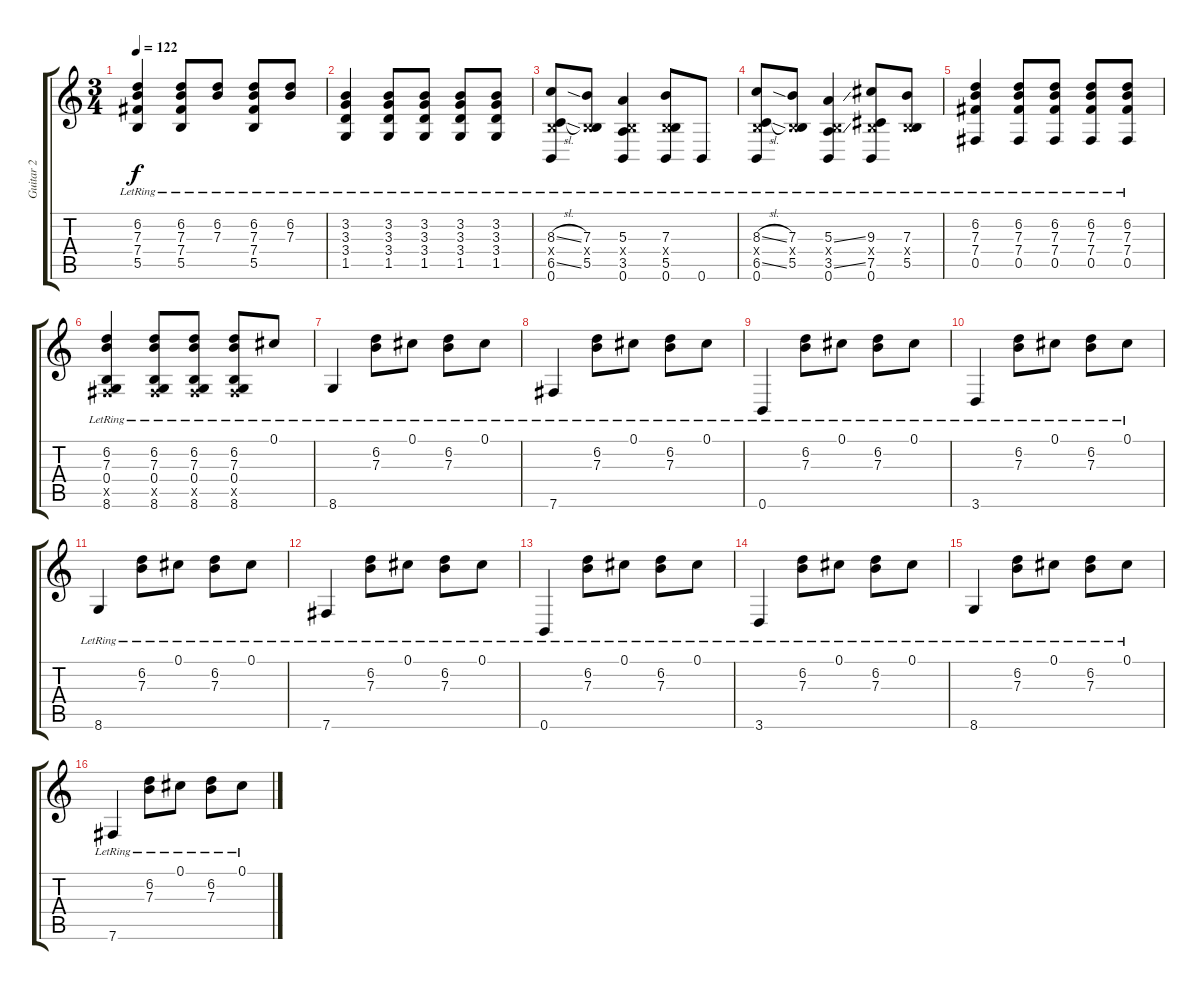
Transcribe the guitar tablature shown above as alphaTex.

\track ("Guitar 2" "Guitar 2") {instrument acousticguitarsteel}
\staff {score tabs}
\tuning (Db4 Ab3 E3 B2 Gb2 B1) {hide}
\ts (3 4)
\tempo 122
\clef g2
\ks c
(6.2{lr} 7.3{lr} 7.4{lr} 5.5{lr}).4{dy f} (6.2{lr} 7.3{lr} 7.4{lr} 5.5{lr}).8 (6.2{lr} 7.3{lr}).8 (6.2{lr} 7.3{lr} 7.4{lr} 5.5{lr}).8 (6.2{lr} 7.3{lr}).8 |
(3.2{lr} 3.3{lr} 3.4{lr} 1.5{lr}).4 (3.2{lr} 3.3{lr} 3.4{lr} 1.5{lr}).8 (3.2{lr} 3.3{lr} 3.4{lr} 1.5{lr}).8 (3.2{lr} 3.3{lr} 3.4{lr} 1.5{lr}).8 (3.2{lr} 3.3{lr} 3.4{lr} 1.5{lr}).8 |
(8.3{sl lr} 0.4{x} 6.5{sl lr} 0.6{lr}).8 (7.3{lr} 0.4{x} 5.5{lr}).8 (5.3{lr} 0.4{x} 3.5{lr} 0.6{lr}).4 (7.3{lr} 0.4{x} 5.5{lr} 0.6{lr}).8 0.6{lr}.8 |
(8.3{sl lr} 0.4{x} 6.5{sl lr} 0.6{lr}).8 (7.3{lr} 0.4{x} 5.5{lr}).8 (5.3{ss lr} 0.4{x} 3.5{ss lr} 0.6{lr}).4 (9.3{lr} 0.4{x} 7.5{lr} 0.6{lr}).8 (7.3{lr} 0.4{x} 5.5{lr}).8 |
(6.2{lr} 7.3{lr} 7.4{lr} 0.5{lr}).4 (6.2{lr} 7.3{lr} 7.4{lr} 0.5{lr}).8 (6.2{lr} 7.3{lr} 7.4{lr} 0.5{lr}).8 (6.2{lr} 7.3{lr} 7.4{lr} 0.5{lr}).8 (6.2{lr} 7.3{lr} 7.4{lr} 0.5{lr}).8 |
(6.2{lr} 7.3{lr} 0.4{lr} 0.5{x} 8.6{lr}).4 (6.2{lr} 7.3{lr} 0.4{lr} 0.5{x} 8.6{lr}).8 (6.2{lr} 7.3{lr} 0.4{lr} 0.5{x} 8.6{lr}).8 (6.2{lr} 7.3{lr} 0.4{lr} 0.5{x} 8.6{lr}).8 0.1{lr}.8 |
8.6{lr}.4 (6.2{lr} 7.3{lr}).8 0.1{lr}.8 (6.2{lr} 7.3{lr}).8 0.1{lr}.8 |
7.6{lr}.4 (6.2{lr} 7.3{lr}).8 0.1{lr}.8 (6.2{lr} 7.3{lr}).8 0.1{lr}.8 |
0.6{lr}.4 (6.2{lr} 7.3{lr}).8 0.1{lr}.8 (6.2{lr} 7.3{lr}).8 0.1{lr}.8 |
3.6{lr}.4 (6.2{lr} 7.3{lr}).8 0.1{lr}.8 (6.2{lr} 7.3{lr}).8 0.1{lr}.8 |
8.6{lr}.4 (6.2{lr} 7.3{lr}).8 0.1{lr}.8 (6.2{lr} 7.3{lr}).8 0.1{lr}.8 |
7.6{lr}.4 (6.2{lr} 7.3{lr}).8 0.1{lr}.8 (6.2{lr} 7.3{lr}).8 0.1{lr}.8 |
0.6{lr}.4 (6.2{lr} 7.3{lr}).8 0.1{lr}.8 (6.2{lr} 7.3{lr}).8 0.1{lr}.8 |
3.6{lr}.4 (6.2{lr} 7.3{lr}).8 0.1{lr}.8 (6.2{lr} 7.3{lr}).8 0.1{lr}.8 |
8.6{lr}.4 (6.2{lr} 7.3{lr}).8 0.1{lr}.8 (6.2{lr} 7.3{lr}).8 0.1{lr}.8 |
7.6{lr}.4 (6.2{lr} 7.3{lr}).8 0.1{lr}.8 (6.2{lr} 7.3{lr}).8 0.1{lr}.8
